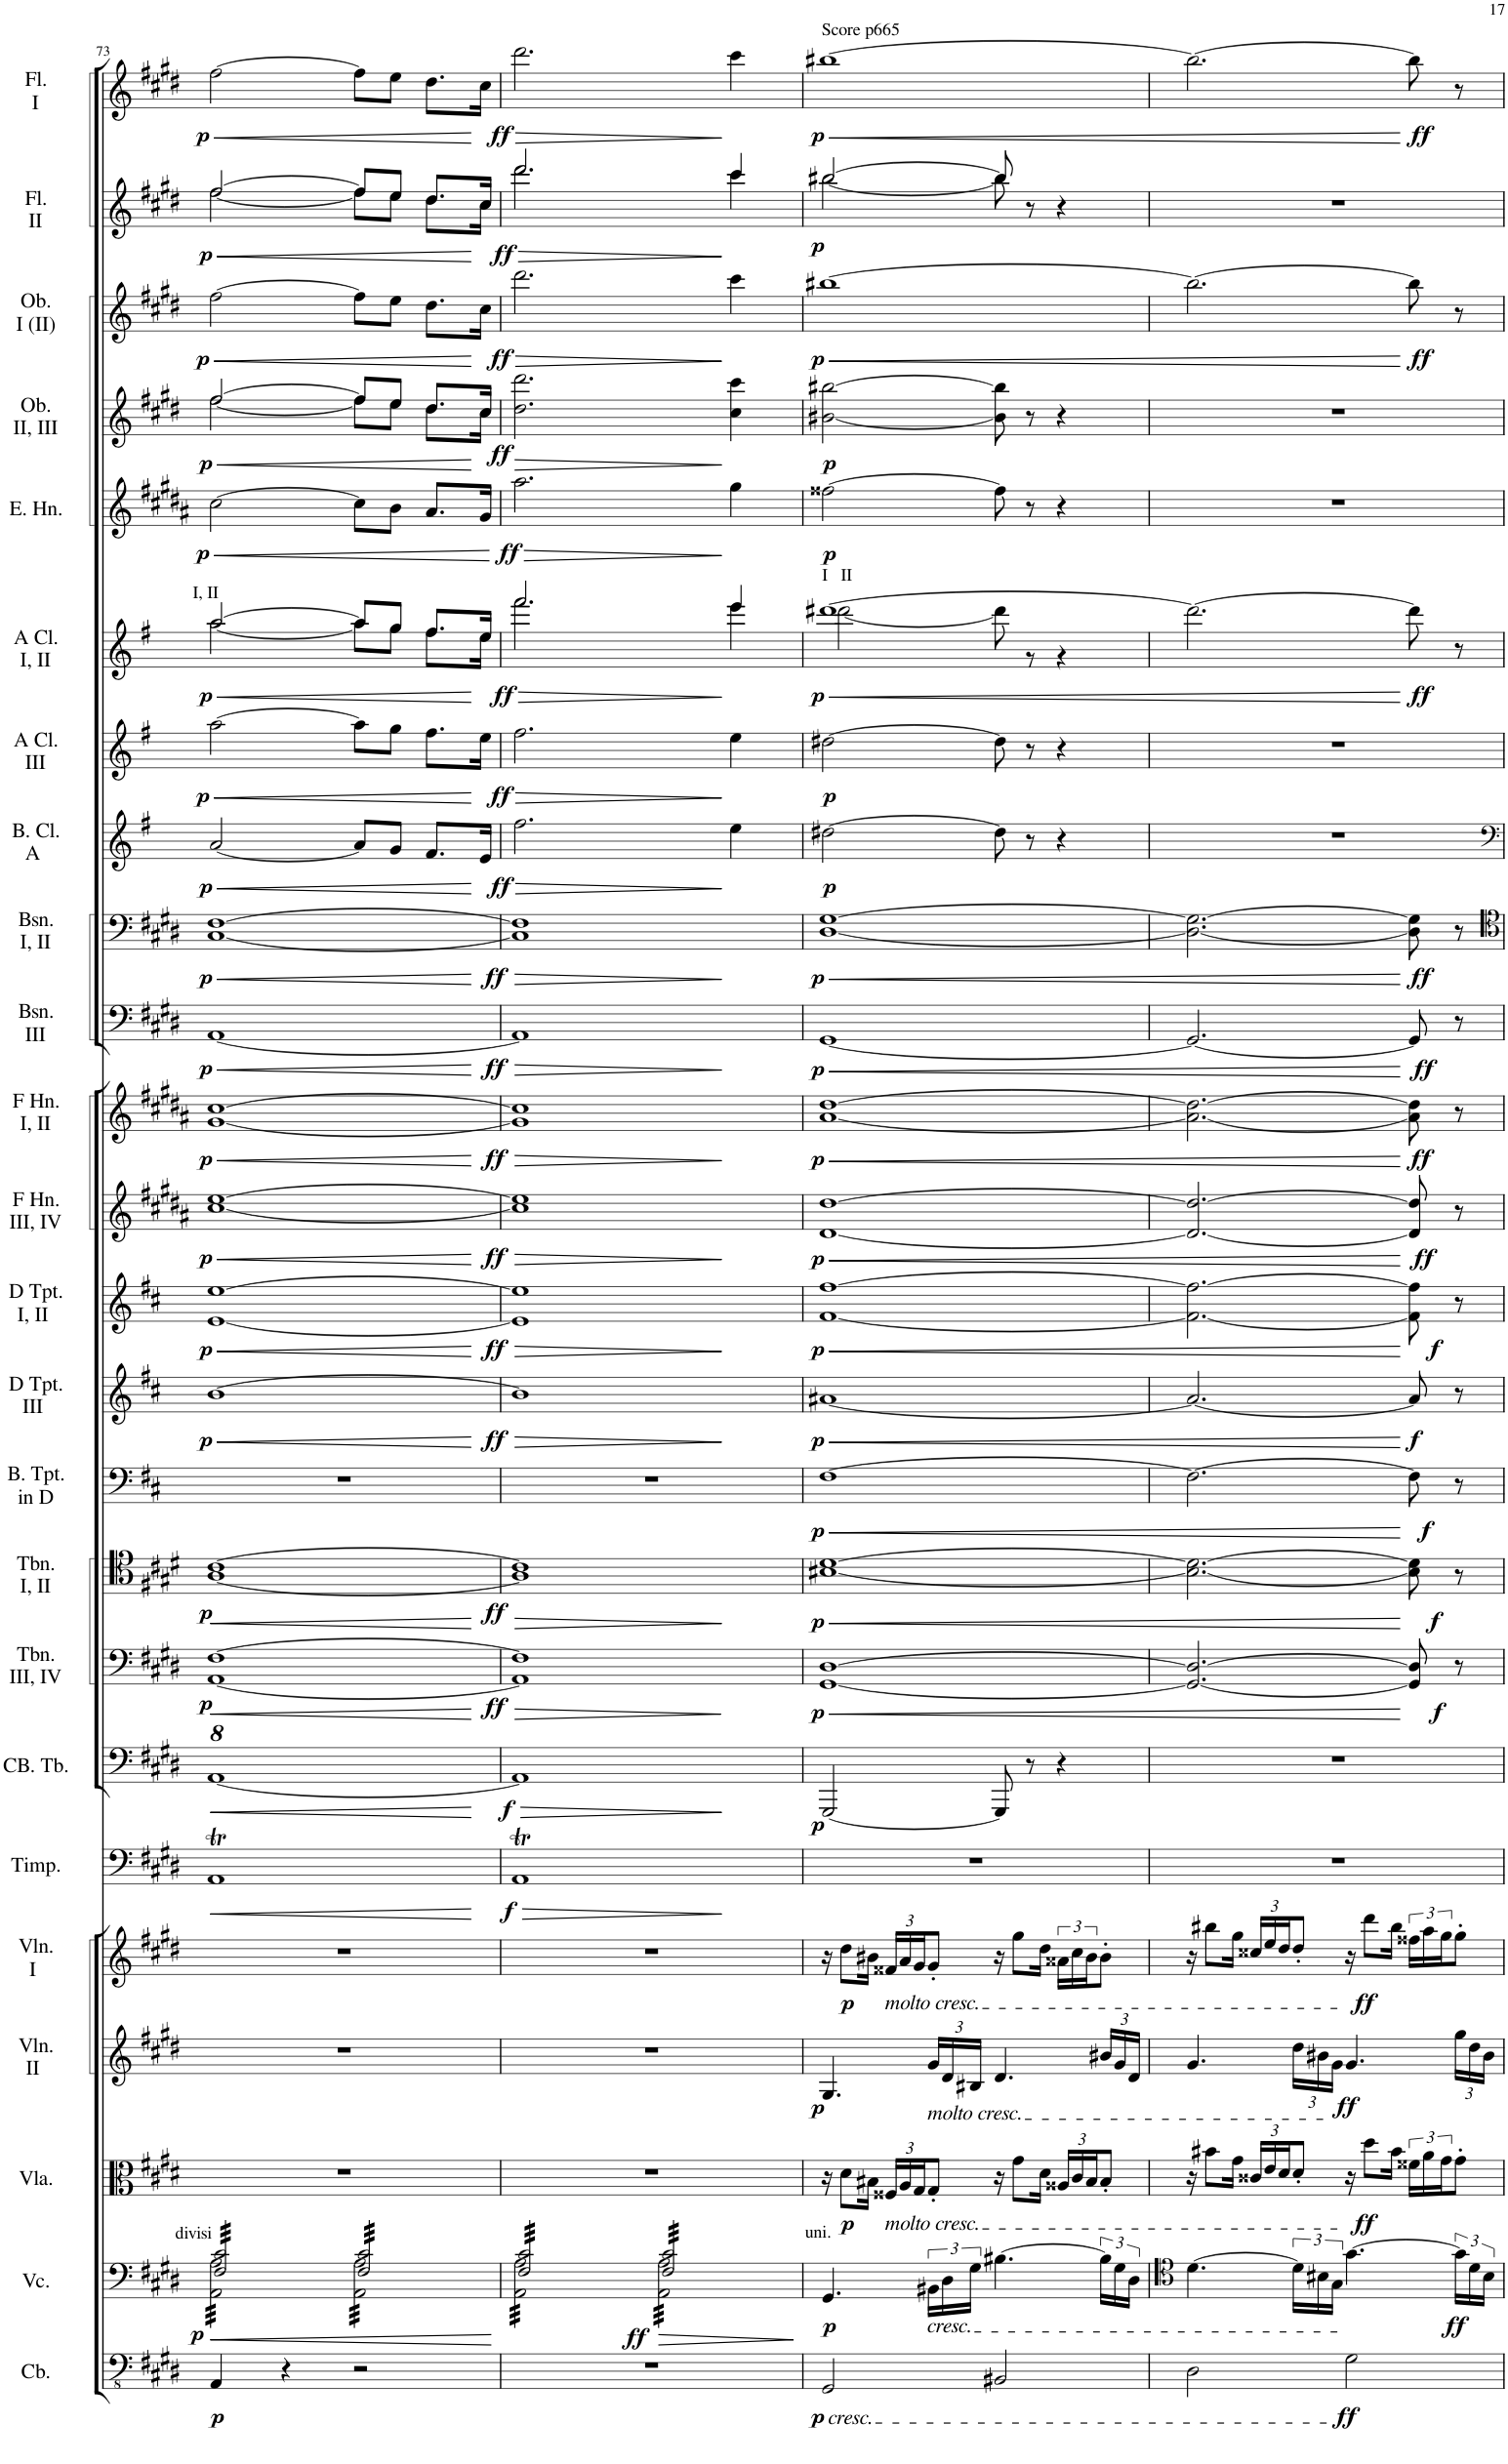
**kern	**dynam	**kern	**dynam	**kern	**dynam	**kern	**dynam	**kern	**dynam	**kern	**dynam	**kern	**dynam	**kern	**dynam	**kern	**dynam	**kern	**dynam	**kern	**dynam	**kern	**dynam	**kern	**dynam	**kern	**dynam	**kern	**dynam	**kern	**dynam	**kern	**dynam	**kern	**dynam	**kern	**dynam	**kern	**dynam	**kern	**dynam	**kern	**dynam	**kern	**dynam	**kern	**dynam
*part24	*part24	*part23	*part23	*part22	*part22	*part21	*part21	*part20	*part20	*part19	*part19	*part18	*part18	*part17	*part17	*part16	*part16	*part15	*part15	*part14	*part14	*part13	*part13	*part12	*part12	*part11	*part11	*part10	*part10	*part9	*part9	*part8	*part8	*part7	*part7	*part6	*part6	*part5	*part5	*part4	*part4	*part3	*part3	*part2	*part2	*part1	*part1
*staff24	*staff24	*staff23	*staff23	*staff22	*staff22	*staff21	*staff21	*staff20	*staff20	*staff19	*staff19	*staff18	*staff18	*staff17	*staff17	*staff16	*staff16	*staff15	*staff15	*staff14	*staff14	*staff13	*staff13	*staff12	*staff12	*staff11	*staff11	*staff10	*staff10	*staff9	*staff9	*staff8	*staff8	*staff7	*staff7	*staff6	*staff6	*staff5	*staff5	*staff4	*staff4	*staff3	*staff3	*staff2	*staff2	*staff1	*staff1
*I"Contrabass	*	*I"Violoncello	*	*I"Viola	*	*I"Violin II	*	*I"Violin I	*	*I"Timpani	*	*I"Contrabass Tuba	*	*I"Trombone III, IV	*	*I"Trombone I, II	*	*I"Bass Trumpet in D	*	*I"D Trumpet III	*	*I"D Trumpet I, II	*	*I"Horn in F III, IV	*	*I"Horn in F I, II	*	*I"Bassoon III	*	*I"Bassoon I, II	*	*I"Bass Clarinet in A	*	*I"Clarinet in A III	*	*I"Clarinet in A I, II	*	*I"English Horn	*	*I"Oboe II, III	*	*I"Oboe I (II)	*	*I"Flute II	*	*I"Flute I	*
*I'Cb.	*	*I'Vc.	*	*I'Vla.	*	*I'Vln. II	*	*I'Vln. I	*	*I'Timp.	*	*I'CB. Tb.	*	*I'Tbn. III, IV	*	*I'Tbn. I, II	*	*I'B. Tpt. in D	*	*I'D Tpt. III	*	*I'D Tpt. I, II	*	*	*	*	*	*I'Bsn. III	*	*I'Bsn. I, II	*	*I'B. Cl. A	*	*	*	*	*	*I'E. Hn.	*	*I'Ob. II, III	*	*I'Ob. I (II)	*	*I'Fl. II	*	*I'Fl. I	*
!!LO:PB:g=z
*clefFv4	*	*clefF4	*	*clefC3	*	*clefG2	*	*clefG2	*	*clefF4	*	*clefF4	*	*clefF4	*	*clefC4	*	*clefF4	*	*clefG2	*	*clefG2	*	*clefG2	*	*clefG2	*	*clefF4	*	*clefF4	*	*clefG2	*	*clefG2	*	*clefG2	*	*clefG2	*	*clefG2	*	*clefG2	*	*clefG2	*	*clefG2	*
*	*	*	*	*	*	*	*	*	*	*	*	*	*	*	*	*	*	*Trd-1c-2	*	*Trd-1c-2	*	*Trd-1c-2	*	*Trd4c7	*	*Trd4c7	*	*	*	*	*	*Trd2c3	*	*Trd2c3	*	*Trd2c3	*	*Trd4c7	*	*	*	*	*	*	*	*	*
*k[f#c#g#d#]	*	*k[f#c#g#d#]	*	*k[f#c#g#d#]	*	*k[f#c#g#d#]	*	*k[f#c#g#d#]	*	*k[f#c#g#d#]	*	*k[f#c#g#d#]	*	*k[f#c#g#d#]	*	*k[f#c#g#d#]	*	*k[f#c#]	*	*k[f#c#]	*	*k[f#c#]	*	*k[f#c#g#d#a#]	*	*k[f#c#g#d#a#]	*	*k[f#c#g#d#]	*	*k[f#c#g#d#]	*	*k[f#]	*	*k[f#]	*	*k[f#]	*	*k[f#c#g#d#a#]	*	*k[f#c#g#d#]	*	*k[f#c#g#d#]	*	*k[f#c#g#d#]	*	*k[f#c#g#d#]	*
*M4/4	*	*M4/4	*	*M4/4	*	*M4/4	*	*M4/4	*	*M4/4	*	*M4/4	*	*M4/4	*	*M4/4	*	*M4/4	*	*M4/4	*	*M4/4	*	*M4/4	*	*M4/4	*	*M4/4	*	*M4/4	*	*M4/4	*	*M4/4	*	*M4/4	*	*M4/4	*	*M4/4	*	*M4/4	*	*M4/4	*	*M4/4	*
*met(c)	*	*met(c)	*	*met(c)	*	*met(c)	*	*met(c)	*	*met(c)	*	*met(c)	*	*met(c)	*	*met(c)	*	*met(c)	*	*met(c)	*	*met(c)	*	*met(c)	*	*met(c)	*	*met(c)	*	*met(c)	*	*met(c)	*	*met(c)	*	*met(c)	*	*met(c)	*	*met(c)	*	*met(c)	*	*met(c)	*	*met(c)	*
=73	=73	=73	=73	=73	=73	=73	=73	=73	=73	=73	=73	=73	=73	=73	=73	=73	=73	=73	=73	=73	=73	=73	=73	=73	=73	=73	=73	=73	=73	=73	=73	=73	=73	=73	=73	=73	=73	=73	=73	=73	=73	=73	=73	=73	=73	=73	=73
!	!	!	!LO:HP:b	!	!	!	!	!	!	!	!LO:HP:b	!	!LO:HP:b	!	!	!	!	!	!	!	!	!	!	!	!	!	!	!	!	!	!	!	!	!	!	!	!	!	!	!	!	!	!	!	!	!	!
*	*	*^	*	*	*	*	*	*	*	*^	*	*^	*	*	*	*	*	*	*	*	*	*	*	*	*	*	*	*	*	*	*	*	*	*	*	*	*	*	*	*	*	*	*	*	*	*	*
*	*	*	*	*	*	*	*	*	*	*	*	*^	*	*	*	*	*	*	*	*	*	*	*	*	*	*	*	*	*	*	*	*	*	*	*	*	*	*	*	*	*	*	*	*	*	*	*	*	*	*
*	*	*	*	*	*	*	*	*	*	*	*	*	*	*	*8ba	*	*	*	*	*	*	*	*	*	*	*	*	*	*	*	*	*	*	*	*	*	*	*	*	*	*	*	*	*	*	*	*	*	*	*	*
!	!	!	!	!	!	!	!	!	!	!	!	!	!	!	!	!	!	!	!	!	!	!	!	!	!	!	!	!	!	!	!	!	!	!	!	!	!	!	!	!LO:TX:a:t=I, II	!	!	!	!	!	!	!	!	!	!	!
!	!	!LO:TX:a:t=divisi	!	!	!	!	!	!	!	!	!	!	!	!	!	!	!	!	!	!	!	!	!	!	!	!	!	!	!	!	!	!	!	!	!	!	!	!	!	!	!	!	!	!	!	!	!	!	!	!	!
!	!LO:DY:b	!	!	!LO:DY:n=1:b	!	!	!	!	!	!	!	!	!	!	!	!	!	!	!LO:HP:b	!	!LO:HP:b	!	!	!	!LO:HP:b	!	!LO:HP:b	!	!LO:HP:b	!	!LO:HP:b	!	!LO:HP:b	!	!LO:HP:b	!	!LO:HP:b	!	!LO:HP:b	!	!LO:HP:b	!	!LO:HP:b	!	!LO:HP:b	!	!LO:HP:b	!	!LO:HP:b	!	!LO:HP:b
*	*	*	*	*	*	*	*	*	*	*	*	*	*	*	*	*	*	*^	*	*^	*	*	*	*^	*	*^	*	*^	*	*^	*	*^	*	*^	*	*	*	*	*	*^	*	*	*	*^	*	*	*	*^	*	*	*
*	*	*	*	*	*	*	*	*	*	*	*	*	*	*	*	*	*	*	*^	*	*	*^	*	*	*	*	*	*	*	*	*	*	*	*	*	*	*	*	*	*	*	*	*	*	*	*	*	*	*	*	*	*	*	*	*	*	*	*	*	*	*	*
!	!	!	!	!	!	!	!	!	!	!	!	!	!	!	!	!	!	!	!	!	!LO:DY:n=1:b	!	!	!	!LO:DY:n=1:b	!	!	!	!	!LO:DY:n=1:b	!	!	!LO:DY:n=1:b	!	!	!LO:DY:n=1:b	!	!	!LO:DY:n=1:b	!	!	!LO:DY:n=1:b	!	!	!LO:DY:n=1:b	!	!LO:DY:n=1:b	!	!LO:DY:n=1:b	!	!	!LO:DY:n=1:b	!	!LO:DY:n=1:b	!	!	!LO:DY:n=1:b	!	!LO:DY:n=1:b	!	!	!LO:DY:n=1:b	!	!LO:DY:n=1:b
*	*	*tremolo	*	*	*	*	*	*	*	*	*	*	*	*	*	*	*	*	*	*	*	*	*	*	*	*	*	*	*	*	*	*	*	*	*	*	*	*	*	*	*	*	*	*	*	*	*	*	*	*	*	*	*	*	*	*	*	*	*	*	*	*	*	*
4AAA/	p	32F#/ 32c#/LLL	32AA\ 32A\LLL	< p	1r	.	1r	.	1r	.	1AAT	4ryy	16AA!LL	<	[1AAA	4ryy	<	[1F#	[1AA	4ryy	< p	[1c#	[1A	4ryy	< p	1r	.	[1b	4ryy	< p	[1e [1ee	4ryy	< p	[1cc# [1ee	4ryy	< p	[1g# [1cc#	4ryy	< p	[1AA	4ryy	< p	[1C# [1F#	4ryy	< p	[2a/	< p	[2aa\	< p	[2aa/	[2aa\	< p	[2cc#\	< p	[2ff#/	[2ff#\	< p	[2ff#\	< p	[2ff#/	[2ff#\	< p	[2ff#\	< p
.	.	32F#/ 32c#/	32AA\ 32A\	.	.	.	.	.	.	.	.	.	.	.	.	.	.	.	.	.	.	.	.	.	.	.	.	.	.	.	.	.	.	.	.	.	.	.	.	.	.	.	.	.	.	.	.	.	.	.	.	.	.	.	.	.	.	.	.	.	.	.	.	.
.	.	32F#/ 32c#/	32AA\ 32A\	.	.	.	.	.	.	.	.	.	16AA!	.	.	.	.	.	.	.	.	.	.	.	.	.	.	.	.	.	.	.	.	.	.	.	.	.	.	.	.	.	.	.	.	.	.	.	.	.	.	.	.	.	.	.	.	.	.	.	.	.	.	.
.	.	32F#/ 32c#/	32AA\ 32A\	.	.	.	.	.	.	.	.	.	.	.	.	.	.	.	.	.	.	.	.	.	.	.	.	.	.	.	.	.	.	.	.	.	.	.	.	.	.	.	.	.	.	.	.	.	.	.	.	.	.	.	.	.	.	.	.	.	.	.	.	.
.	.	32F#/ 32c#/	32AA\ 32A\	.	.	.	.	.	.	.	.	.	16AA!	.	.	.	.	.	.	.	.	.	.	.	.	.	.	.	.	.	.	.	.	.	.	.	.	.	.	.	.	.	.	.	.	.	.	.	.	.	.	.	.	.	.	.	.	.	.	.	.	.	.	.
.	.	32F#/ 32c#/	32AA\ 32A\	.	.	.	.	.	.	.	.	.	.	.	.	.	.	.	.	.	.	.	.	.	.	.	.	.	.	.	.	.	.	.	.	.	.	.	.	.	.	.	.	.	.	.	.	.	.	.	.	.	.	.	.	.	.	.	.	.	.	.	.	.
.	.	32F#/ 32c#/	32AA\ 32A\	.	.	.	.	.	.	.	.	.	16AA!JJ	.	.	.	.	.	.	.	.	.	.	.	.	.	.	.	.	.	.	.	.	.	.	.	.	.	.	.	.	.	.	.	.	.	.	.	.	.	.	.	.	.	.	.	.	.	.	.	.	.	.	.
.	.	32F#/ 32c#/	32AA\ 32A\	.	.	.	.	.	.	.	.	.	.	.	.	.	.	.	.	.	.	.	.	.	.	.	.	.	.	.	.	.	.	.	.	.	.	.	.	.	.	.	.	.	.	.	.	.	.	.	.	.	.	.	.	.	.	.	.	.	.	.	.	.
4r	.	32F#/ 32c#/	32AA\ 32A\	.	.	.	.	.	.	.	.	4ryy	16AA!LL	.	.	4ryy	.	.	.	4ryy	.	.	.	4ryy	.	.	.	.	4ryy	.	.	4ryy	.	.	4ryy	.	.	4ryy	.	.	4ryy	.	.	4ryy	.	.	.	.	.	.	.	.	.	.	.	.	.	.	.	.	.	.	.	.
.	.	32F#/ 32c#/	32AA\ 32A\	.	.	.	.	.	.	.	.	.	.	.	.	.	.	.	.	.	.	.	.	.	.	.	.	.	.	.	.	.	.	.	.	.	.	.	.	.	.	.	.	.	.	.	.	.	.	.	.	.	.	.	.	.	.	.	.	.	.	.	.	.
.	.	32F#/ 32c#/	32AA\ 32A\	.	.	.	.	.	.	.	.	.	16AA!	.	.	.	.	.	.	.	.	.	.	.	.	.	.	.	.	.	.	.	.	.	.	.	.	.	.	.	.	.	.	.	.	.	.	.	.	.	.	.	.	.	.	.	.	.	.	.	.	.	.	.
.	.	32F#/ 32c#/	32AA\ 32A\	.	.	.	.	.	.	.	.	.	.	.	.	.	.	.	.	.	.	.	.	.	.	.	.	.	.	.	.	.	.	.	.	.	.	.	.	.	.	.	.	.	.	.	.	.	.	.	.	.	.	.	.	.	.	.	.	.	.	.	.	.
.	.	32F#/ 32c#/	32AA\ 32A\	.	.	.	.	.	.	.	.	.	16AA!	.	.	.	.	.	.	.	.	.	.	.	.	.	.	.	.	.	.	.	.	.	.	.	.	.	.	.	.	.	.	.	.	.	.	.	.	.	.	.	.	.	.	.	.	.	.	.	.	.	.	.
.	.	32F#/ 32c#/	32AA\ 32A\	.	.	.	.	.	.	.	.	.	.	.	.	.	.	.	.	.	.	.	.	.	.	.	.	.	.	.	.	.	.	.	.	.	.	.	.	.	.	.	.	.	.	.	.	.	.	.	.	.	.	.	.	.	.	.	.	.	.	.	.	.
.	.	32F#/ 32c#/	32AA\ 32A\	.	.	.	.	.	.	.	.	.	16AA!JJ	.	.	.	.	.	.	.	.	.	.	.	.	.	.	.	.	.	.	.	.	.	.	.	.	.	.	.	.	.	.	.	.	.	.	.	.	.	.	.	.	.	.	.	.	.	.	.	.	.	.	.
.	.	32F#/ 32c#/JJJ	32AA\ 32A\JJJ	.	.	.	.	.	.	.	.	.	.	.	.	.	.	.	.	.	.	.	.	.	.	.	.	.	.	.	.	.	.	.	.	.	.	.	.	.	.	.	.	.	.	.	.	.	.	.	.	.	.	.	.	.	.	.	.	.	.	.	.	.
2r	.	32F#/ 32c#/LLL	32AA\ 32A\LLL	.	.	.	.	.	.	.	.	4ryy	16AA!LL	.	.	4ryy	.	.	.	4ryy	.	.	.	4ryy	.	.	.	.	4ryy	.	.	4ryy	.	.	4ryy	.	.	4ryy	.	.	4ryy	.	.	4ryy	.	8a/L]	.	8aa\L]	.	8aa/L]	8aa\L]	.	8cc#\L]	.	8ff#/L]	8ff#\L]	.	8ff#\L]	.	8ff#/L]	8ff#\L]	.	8ff#\L]	.
.	.	32F#/ 32c#/	32AA\ 32A\	.	.	.	.	.	.	.	.	.	.	.	.	.	.	.	.	.	.	.	.	.	.	.	.	.	.	.	.	.	.	.	.	.	.	.	.	.	.	.	.	.	.	.	.	.	.	.	.	.	.	.	.	.	.	.	.	.	.	.	.	.
.	.	32F#/ 32c#/	32AA\ 32A\	.	.	.	.	.	.	.	.	.	16AA!	.	.	.	.	.	.	.	.	.	.	.	.	.	.	.	.	.	.	.	.	.	.	.	.	.	.	.	.	.	.	.	.	.	.	.	.	.	.	.	.	.	.	.	.	.	.	.	.	.	.	.
.	.	32F#/ 32c#/	32AA\ 32A\	.	.	.	.	.	.	.	.	.	.	.	.	.	.	.	.	.	.	.	.	.	.	.	.	.	.	.	.	.	.	.	.	.	.	.	.	.	.	.	.	.	.	.	.	.	.	.	.	.	.	.	.	.	.	.	.	.	.	.	.	.
.	.	32F#/ 32c#/	32AA\ 32A\	.	.	.	.	.	.	.	.	.	16AA!	.	.	.	.	.	.	.	.	.	.	.	.	.	.	.	.	.	.	.	.	.	.	.	.	.	.	.	.	.	.	.	.	8g/J	.	8gg\J	.	8gg/J	8gg\J	.	8b\J	.	8ee/J	8ee\J	.	8ee\J	.	8ee/J	8ee\J	.	8ee\J	.
.	.	32F#/ 32c#/	32AA\ 32A\	.	.	.	.	.	.	.	.	.	.	.	.	.	.	.	.	.	.	.	.	.	.	.	.	.	.	.	.	.	.	.	.	.	.	.	.	.	.	.	.	.	.	.	.	.	.	.	.	.	.	.	.	.	.	.	.	.	.	.	.	.
.	.	32F#/ 32c#/	32AA\ 32A\	.	.	.	.	.	.	.	.	.	16AA!JJ	.	.	.	.	.	.	.	.	.	.	.	.	.	.	.	.	.	.	.	.	.	.	.	.	.	.	.	.	.	.	.	.	.	.	.	.	.	.	.	.	.	.	.	.	.	.	.	.	.	.	.
.	.	32F#/ 32c#/	32AA\ 32A\	.	.	.	.	.	.	.	.	.	.	.	.	.	.	.	.	.	.	.	.	.	.	.	.	.	.	.	.	.	.	.	.	.	.	.	.	.	.	.	.	.	.	.	.	.	.	.	.	.	.	.	.	.	.	.	.	.	.	.	.	.
.	.	32F#/ 32c#/	32AA\ 32A\	.	.	.	.	.	.	.	.	8ryy	16AA!LL	.	.	8ryy	.	.	.	8ryy	.	.	.	8ryy	.	.	.	.	8ryy	.	.	8ryy	.	.	8ryy	.	.	8ryy	.	.	8ryy	.	.	8ryy	.	8.f#/L	.	8.ff#\L	.	8.ff#/L	8.ff#\L	.	8.a#/L	.	8.dd#/L	8.dd#\L	.	8.dd#\L	.	8.dd#/L	8.dd#\L	.	8.dd#\L	.
.	.	32F#/ 32c#/	32AA\ 32A\	.	.	.	.	.	.	.	.	.	.	.	.	.	.	.	.	.	.	.	.	.	.	.	.	.	.	.	.	.	.	.	.	.	.	.	.	.	.	.	.	.	.	.	.	.	.	.	.	.	.	.	.	.	.	.	.	.	.	.	.	.
.	.	32F#/ 32c#/	32AA\ 32A\	.	.	.	.	.	.	.	.	.	16AA!	.	.	.	.	.	.	.	.	.	.	.	.	.	.	.	.	.	.	.	.	.	.	.	.	.	.	.	.	.	.	.	.	.	.	.	.	.	.	.	.	.	.	.	.	.	.	.	.	.	.	.
.	.	32F#/ 32c#/	32AA\ 32A\	.	.	.	.	.	.	.	.	.	.	.	.	.	.	.	.	.	.	.	.	.	.	.	.	.	.	.	.	.	.	.	.	.	.	.	.	.	.	.	.	.	.	.	.	.	.	.	.	.	.	.	.	.	.	.	.	.	.	.	.	.
.	.	32F#/ 32c#/	32AA\ 32A\	.	.	.	.	.	.	.	.	16ryy	16AA!	.	.	16ryy	.	.	.	16ryy	.	.	.	16ryy	.	.	.	.	16ryy	.	.	16ryy	.	.	16ryy	.	.	16ryy	.	.	16ryy	.	.	16ryy	.	.	.	.	.	.	.	.	.	.	.	.	.	.	.	.	.	.	.	.
.	.	32F#/ 32c#/	32AA\ 32A\	.	.	.	.	.	.	.	.	.	.	.	.	.	.	.	.	.	.	.	.	.	.	.	.	.	.	.	.	.	.	.	.	.	.	.	.	.	.	.	.	.	.	.	.	.	.	.	.	.	.	.	.	.	.	.	.	.	.	.	.	.
.	.	32F#/ 32c#/	32AA\ 32A\	.	.	.	.	.	.	.	.	16ryy	16AA!JJ	.	.	16ryy	.	.	.	16ryy	.	.	.	16ryy	.	.	.	.	16ryy	.	.	16ryy	.	.	16ryy	.	.	16ryy	.	.	16ryy	.	.	16ryy	.	16e/Jk	.	16ee\Jk	[	16ee/Jk	16ee\Jk	[	16g#/Jk	.	16cc#/Jk	16cc#\Jk	[	16cc#\Jk	[	16cc#/Jk	16cc#\Jk	[	16cc#\Jk	[
.	.	32F#/ 32c#/JJJ	32AA\ 32A\JJJ	.	.	.	.	.	.	.	.	.	.	.	.	.	.	.	.	.	.	.	.	.	.	.	.	.	.	.	.	.	.	.	.	.	.	.	.	.	.	.	.	.	.	.	.	.	.	.	.	.	.	.	.	.	.	.	.	.	.	.	.	.
*	*	*	*	*	*	*	*	*	*	*	*v	*v	*v	*	*	*	*	*v	*v	*v	*	*v	*v	*v	*	*	*	*v	*v	*	*v	*v	*	*v	*v	*	*v	*v	*	*v	*v	*	*v	*v	*	*	*	*	*	*v	*v	*	*	*	*v	*v	*	*	*	*v	*v	*	*	*
*	*	*v	*v	*	*	*	*	*	*	*	*	*	*v	*v	*	*	*	*	*	*	*	*	*	*	*	*	*	*	*	*	*	*	*	*	*	*	*	*	*	*	*	*	*	*	*	*	*	*	*
.	.	.	.	.	.	.	.	.	.	.	.	.	.	.	.	.	.	.	.	.	.	.	.	.	.	.	.	.	.	.	.	.	.	.	.	.	.	.	[	.	.	.	.	.	.	.	.
=74	=74	=74	=74	=74	=74	=74	=74	=74	=74	=74	=74	=74	=74	=74	=74	=74	=74	=74	=74	=74	=74	=74	=74	=74	=74	=74	=74	=74	=74	=74	=74	=74	=74	=74	=74	=74	=74	=74	=74	=74	=74	=74	=74	=74	=74	=74	=74
*	*	*^	*	*	*	*	*	*	*	*^	*	*^	*	*	*	*	*	*	*	*	*	*	*	*	*	*	*	*	*	*	*	*	*	*	*	*	*	*	*	*	*	*	*	*	*	*	*
*	*	*	*	*	*	*	*	*	*	*	*	*^	*	*	*	*	*	*	*	*	*	*	*	*	*	*	*	*	*	*	*	*	*	*	*	*	*	*	*	*	*	*	*	*	*	*	*	*	*	*
!	!	!	!	!	!	!	!	!	!	!	!	!	!	!LO:DY:b	!	!	!LO:DY:b	!	!LO:HP:b	!	!LO:HP:b	!	!	!	!LO:HP:b	!	!LO:HP:b	!	!LO:HP:b	!	!LO:HP:b	!	!LO:HP:b	!	!LO:HP:b	!	!	!	!LO:HP:b	!	!LO:HP:b	!	!LO:HP:b	!	!LO:HP:b	!	!LO:HP:b	!	!LO:HP:b	!	!LO:HP:b
*	*	*	*	*	*	*	*	*	*	*	*	*	*	*	*	*	*	*^	*	*^	*	*	*	*^	*	*^	*	*^	*	*^	*	*^	*	*^	*	*	*	*	*	*^	*	*	*	*	*	*	*	*^	*	*	*
*	*	*	*	*	*	*	*	*	*	*	*	*	*	*	*	*	*	*	*^	*	*	*^	*	*	*	*	*	*	*	*	*	*	*	*	*	*	*	*	*	*	*	*	*	*	*	*	*	*	*	*	*	*	*	*	*	*	*	*	*	*	*
!	!	!	!	!	!	!	!	!	!	!	!	!	!	!	!	!	!	!	!	!	!LO:DY:n=1:b	!	!	!	!LO:DY:n=1:b	!	!	!	!	!LO:DY:n=1:b	!	!	!LO:DY:n=1:b	!	!	!LO:DY:n=1:b	!	!	!LO:DY:n=1:b	!	!	!LO:DY:n=1:b	!	!	!LO:DY:n=1:b	!	!LO:DY:b	!	!LO:DY:n=1:b	!	!	!LO:DY:n=1:b	!	!LO:DY:n=1:b	!	!LO:DY:n=1:b	!	!LO:DY:n=1:b	!	!	!LO:DY:n=1:b	!	!LO:DY:n=1:b
1r	.	32F#/ 32c#/LLL	32AA\ 32A\LLL	.	1r	.	1r	.	1r	.	1AAT	4ryy	16AA!LL	f	1AAA]	4ryy	f	1F#]	1AA]	4ryy	> ff	1c#]	1A]	4ryy	> ff	1r	.	1b]	4ryy	> ff	1e] 1ee]	4ryy	> ff	1cc#] 1ee]	4ryy	> ff	1g#] 1cc#]	4ryy	> ff	1AA]	4ryy	> ff	1C#] 1F#]	4ryy	> ff	2.ff#\	ff	2.ff#\	> ff	2.fff#/	2.fff#\	> ff	2.aa#\	> ff	2.dd#\ 2.ddd#\	> ff	2.ddd#\	> ff	2.ddd#/	2.ddd#\	> ff	2.ddd#\	> ff
.	.	32F#/ 32c#/	32AA\ 32A\	.	.	.	.	.	.	.	.	.	.	.	.	.	.	.	.	.	.	.	.	.	.	.	.	.	.	.	.	.	.	.	.	.	.	.	.	.	.	.	.	.	.	.	.	.	.	.	.	.	.	.	.	.	.	.	.	.	.	.	.
.	.	32F#/ 32c#/	32AA\ 32A\	.	.	.	.	.	.	.	.	.	16AA!	.	.	.	.	.	.	.	.	.	.	.	.	.	.	.	.	.	.	.	.	.	.	.	.	.	.	.	.	.	.	.	.	.	.	.	.	.	.	.	.	.	.	.	.	.	.	.	.	.	.
.	.	32F#/ 32c#/	32AA\ 32A\	.	.	.	.	.	.	.	.	.	.	.	.	.	.	.	.	.	.	.	.	.	.	.	.	.	.	.	.	.	.	.	.	.	.	.	.	.	.	.	.	.	.	.	.	.	.	.	.	.	.	.	.	.	.	.	.	.	.	.	.
.	.	32F#/ 32c#/	32AA\ 32A\	.	.	.	.	.	.	.	.	.	16AA!	.	.	.	.	.	.	.	.	.	.	.	.	.	.	.	.	.	.	.	.	.	.	.	.	.	.	.	.	.	.	.	.	.	.	.	.	.	.	.	.	.	.	.	.	.	.	.	.	.	.
.	.	32F#/ 32c#/	32AA\ 32A\	.	.	.	.	.	.	.	.	.	.	.	.	.	.	.	.	.	.	.	.	.	.	.	.	.	.	.	.	.	.	.	.	.	.	.	.	.	.	.	.	.	.	.	.	.	.	.	.	.	.	.	.	.	.	.	.	.	.	.	.
.	.	32F#/ 32c#/	32AA\ 32A\	.	.	.	.	.	.	.	.	.	16AA!JJ	.	.	.	.	.	.	.	.	.	.	.	.	.	.	.	.	.	.	.	.	.	.	.	.	.	.	.	.	.	.	.	.	.	.	.	.	.	.	.	.	.	.	.	.	.	.	.	.	.	.
.	.	32F#/ 32c#/	32AA\ 32A\	.	.	.	.	.	.	.	.	.	.	.	.	.	.	.	.	.	.	.	.	.	.	.	.	.	.	.	.	.	.	.	.	.	.	.	.	.	.	.	.	.	.	.	.	.	.	.	.	.	.	.	.	.	.	.	.	.	.	.	.
.	.	32F#/ 32c#/	32AA\ 32A\	.	.	.	.	.	.	.	.	4ryy	16AA!LL	.	.	4ryy	.	.	.	4ryy	.	.	.	4ryy	.	.	.	.	4ryy	.	.	4ryy	.	.	4ryy	.	.	4ryy	.	.	4ryy	.	.	4ryy	.	.	.	.	.	.	.	.	.	.	.	.	.	.	.	.	.	.	.
.	.	32F#/ 32c#/	32AA\ 32A\	.	.	.	.	.	.	.	.	.	.	.	.	.	.	.	.	.	.	.	.	.	.	.	.	.	.	.	.	.	.	.	.	.	.	.	.	.	.	.	.	.	.	.	.	.	.	.	.	.	.	.	.	.	.	.	.	.	.	.	.
.	.	32F#/ 32c#/	32AA\ 32A\	.	.	.	.	.	.	.	.	.	16AA!	.	.	.	.	.	.	.	.	.	.	.	.	.	.	.	.	.	.	.	.	.	.	.	.	.	.	.	.	.	.	.	.	.	.	.	.	.	.	.	.	.	.	.	.	.	.	.	.	.	.
.	.	32F#/ 32c#/	32AA\ 32A\	.	.	.	.	.	.	.	.	.	.	.	.	.	.	.	.	.	.	.	.	.	.	.	.	.	.	.	.	.	.	.	.	.	.	.	.	.	.	.	.	.	.	.	.	.	.	.	.	.	.	.	.	.	.	.	.	.	.	.	.
.	.	32F#/ 32c#/	32AA\ 32A\	.	.	.	.	.	.	.	.	.	16AA!	.	.	.	.	.	.	.	.	.	.	.	.	.	.	.	.	.	.	.	.	.	.	.	.	.	.	.	.	.	.	.	.	.	.	.	.	.	.	.	.	.	.	.	.	.	.	.	.	.	.
.	.	32F#/ 32c#/	32AA\ 32A\	.	.	.	.	.	.	.	.	.	.	.	.	.	.	.	.	.	.	.	.	.	.	.	.	.	.	.	.	.	.	.	.	.	.	.	.	.	.	.	.	.	.	.	.	.	.	.	.	.	.	.	.	.	.	.	.	.	.	.	.
.	.	32F#/ 32c#/	32AA\ 32A\	.	.	.	.	.	.	.	.	.	16AA!JJ	.	.	.	.	.	.	.	.	.	.	.	.	.	.	.	.	.	.	.	.	.	.	.	.	.	.	.	.	.	.	.	.	.	.	.	.	.	.	.	.	.	.	.	.	.	.	.	.	.	.
.	.	32F#/ 32c#/JJJ	32AA\ 32A\JJJ	.	.	.	.	.	.	.	.	.	.	.	.	.	.	.	.	.	.	.	.	.	.	.	.	.	.	.	.	.	.	.	.	.	.	.	.	.	.	.	.	.	.	.	.	.	.	.	.	.	.	.	.	.	.	.	.	.	.	.	.
!	!	!	!	!LO:DY:b	!	!	!	!	!	!	!	!	!	!	!	!	!	!	!	!	!	!	!	!	!	!	!	!	!	!	!	!	!	!	!	!	!	!	!	!	!	!	!	!	!	!	!	!	!	!	!	!	!	!	!	!	!	!	!	!	!	!	!
.	.	32F#/ 32c#/LLL	32AA\ 32A\LLL	ff	.	.	.	.	.	.	.	4ryy	16AA!LL	.	.	4ryy	.	.	.	4ryy	.	.	.	4ryy	.	.	.	.	4ryy	.	.	4ryy	.	.	4ryy	.	.	4ryy	.	.	4ryy	.	.	4ryy	.	.	.	.	.	.	.	.	.	.	.	.	.	.	.	.	.	.	.
.	.	32F#/ 32c#/	32AA\ 32A\	.	.	.	.	.	.	.	.	.	.	.	.	.	.	.	.	.	.	.	.	.	.	.	.	.	.	.	.	.	.	.	.	.	.	.	.	.	.	.	.	.	.	.	.	.	.	.	.	.	.	.	.	.	.	.	.	.	.	.	.
.	.	32F#/ 32c#/	32AA\ 32A\	.	.	.	.	.	.	.	.	.	16AA!	.	.	.	.	.	.	.	.	.	.	.	.	.	.	.	.	.	.	.	.	.	.	.	.	.	.	.	.	.	.	.	.	.	.	.	.	.	.	.	.	.	.	.	.	.	.	.	.	.	.
.	.	32F#/ 32c#/	32AA\ 32A\	.	.	.	.	.	.	.	.	.	.	.	.	.	.	.	.	.	.	.	.	.	.	.	.	.	.	.	.	.	.	.	.	.	.	.	.	.	.	.	.	.	.	.	.	.	.	.	.	.	.	.	.	.	.	.	.	.	.	.	.
.	.	32F#/ 32c#/	32AA\ 32A\	.	.	.	.	.	.	.	.	.	16AA!	.	.	.	.	.	.	.	.	.	.	.	.	.	.	.	.	.	.	.	.	.	.	.	.	.	.	.	.	.	.	.	.	.	.	.	.	.	.	.	.	.	.	.	.	.	.	.	.	.	.
.	.	32F#/ 32c#/	32AA\ 32A\	.	.	.	.	.	.	.	.	.	.	.	.	.	.	.	.	.	.	.	.	.	.	.	.	.	.	.	.	.	.	.	.	.	.	.	.	.	.	.	.	.	.	.	.	.	.	.	.	.	.	.	.	.	.	.	.	.	.	.	.
.	.	32F#/ 32c#/	32AA\ 32A\	.	.	.	.	.	.	.	.	.	16AA!JJ	.	.	.	.	.	.	.	.	.	.	.	.	.	.	.	.	.	.	.	.	.	.	.	.	.	.	.	.	.	.	.	.	.	.	.	.	.	.	.	.	.	.	.	.	.	.	.	.	.	.
.	.	32F#/ 32c#/	32AA\ 32A\	.	.	.	.	.	.	.	.	.	.	.	.	.	.	.	.	.	.	.	.	.	.	.	.	.	.	.	.	.	.	.	.	.	.	.	.	.	.	.	.	.	.	.	.	.	.	.	.	.	.	.	.	.	.	.	.	.	.	.	.
*	*	*	*	*	*	*	*	*	*	*	*	*	*	*	*X8ba	*	*	*	*	*	*	*	*	*	*	*	*	*	*	*	*	*	*	*	*	*	*	*	*	*	*	*	*	*	*	*	*	*	*	*	*	*	*	*	*	*	*	*	*	*	*	*	*
.	.	32F#/ 32c#/	32AA\ 32A\	.	.	.	.	.	.	.	.	4ryy	16AA!LL	[	.	4ryy	[	.	.	4ryy	[	.	.	4ryy	[	.	.	.	4ryy	[	.	4ryy	[	.	4ryy	[	.	4ryy	[	.	4ryy	[	.	4ryy	[	4ee\	[	4ee\	]	4eee/	4eee\	]	4gg#\	]	4cc#\ 4ccc#\	]	4ccc#\	]	4ccc#/	4ccc#\	]	4ccc#\	]
.	.	32F#/ 32c#/	32AA\ 32A\	.	.	.	.	.	.	.	.	.	.	.	.	.	.	.	.	.	.	.	.	.	.	.	.	.	.	.	.	.	.	.	.	.	.	.	.	.	.	.	.	.	.	.	.	.	.	.	.	.	.	.	.	.	.	.	.	.	.	.	.
.	.	32F#/ 32c#/	32AA\ 32A\	.	.	.	.	.	.	.	.	.	16AA!	.	.	.	.	.	.	.	.	.	.	.	.	.	.	.	.	.	.	.	.	.	.	.	.	.	.	.	.	.	.	.	.	.	.	.	.	.	.	.	.	.	.	.	.	.	.	.	.	.	.
.	.	32F#/ 32c#/	32AA\ 32A\	.	.	.	.	.	.	.	.	.	.	.	.	.	.	.	.	.	.	.	.	.	.	.	.	.	.	.	.	.	.	.	.	.	.	.	.	.	.	.	.	.	.	.	.	.	.	.	.	.	.	.	.	.	.	.	.	.	.	.	.
.	.	32F#/ 32c#/	32AA\ 32A\	.	.	.	.	.	.	.	.	.	16AA!	.	.	.	.	.	.	.	.	.	.	.	.	.	.	.	.	.	.	.	.	.	.	.	.	.	.	.	.	.	.	.	.	.	.	.	.	.	.	.	.	.	.	.	.	.	.	.	.	.	.
.	.	32F#/ 32c#/	32AA\ 32A\	.	.	.	.	.	.	.	.	.	.	.	.	.	.	.	.	.	.	.	.	.	.	.	.	.	.	.	.	.	.	.	.	.	.	.	.	.	.	.	.	.	.	.	.	.	.	.	.	.	.	.	.	.	.	.	.	.	.	.	.
.	.	32F#/ 32c#/	32AA\ 32A\	.	.	.	.	.	.	.	.	.	16AA!JJ	.	.	.	.	.	.	.	.	.	.	.	.	.	.	.	.	.	.	.	.	.	.	.	.	.	.	.	.	.	.	.	.	.	.	.	.	.	.	.	.	.	.	.	.	.	.	.	.	.	.
.	.	32F#/ 32c#/JJJ	32AA\ 32A\JJJ	.	.	.	.	.	.	.	.	.	.	.	.	.	.	.	.	.	.	.	.	.	.	.	.	.	.	.	.	.	.	.	.	.	.	.	.	.	.	.	.	.	.	.	.	.	.	.	.	.	.	.	.	.	.	.	.	.	.	.	.
*	*	*Xtremolo	*	*	*	*	*	*	*	*	*	*	*	*	*	*	*	*	*	*	*	*	*	*	*	*	*	*	*	*	*	*	*	*	*	*	*	*	*	*	*	*	*	*	*	*	*	*	*	*	*	*	*	*	*	*	*	*	*	*	*	*	*
*	*	*	*	*	*	*	*	*	*	*	*v	*v	*v	*	*	*	*	*v	*v	*v	*	*v	*v	*v	*	*	*	*v	*v	*	*v	*v	*	*v	*v	*	*v	*v	*	*v	*v	*	*v	*v	*	*	*	*	*	*v	*v	*	*	*	*	*	*	*	*v	*v	*	*	*
*	*	*v	*v	*	*	*	*	*	*	*	*	*	*v	*v	*	*	*	*	*	*	*	*	*	*	*	*	*	*	*	*	*	*	*	*	*	*	*	*	*	*	*	*	*	*	*	*	*	*	*
.	.	.	[	.	.	.	.	.	.	.	.	.	.	.	.	.	.	.	.	.	.	.	.	.	.	.	.	.	.	.	.	.	.	.	.	.	.	.	.	.	.	.	.	.	.	.	.
=75	=75	=75	=75	=75	=75	=75	=75	=75	=75	=75	=75	=75	=75	=75	=75	=75	=75	=75	=75	=75	=75	=75	=75	=75	=75	=75	=75	=75	=75	=75	=75	=75	=75	=75	=75	=75	=75	=75	=75	=75	=75	=75	=75	=75	=75	=75	=75
!	!	!	!	!	!	!	!	!	!	!	!	!	!	!	!	!	!	!	!	!	!	!	!	!	!	!	!	!	!	!	!	!	!	!	!	!LO:TX:a:t=I   II	!	!	!	!	!	!	!	!	!	!	!
!	!	!LO:TX:a:t=uni.	!	!	!	!	!	!	!	!	!	!	!	!	!	!	!	!	!	!	!	!	!	!	!	!	!	!	!	!	!	!	!	!	!	!	!	!	!	!	!	!	!	!	!	!	!
!LO:TX:b:i:t=cresc.	!	!	!	!	!	!	!	!	!	!	!	!	!	!	!	!	!	!	!	!	!	!	!	!	!	!	!	!	!	!	!	!	!	!	!	!	!	!	!	!	!	!	!	!	!	!	!
!	!LO:DY:b	!	!LO:DY:b	!	!	!	!LO:DY:b	!	!	!	!	!	!LO:DY:b	!	!LO:DY:b	!	!LO:DY:b	!	!LO:DY:b	!	!LO:DY:b	!	!LO:DY:b	!	!LO:DY:b	!	!LO:DY:b	!	!LO:DY:b	!	!LO:DY:b	!	!LO:DY:b	!	!LO:DY:b	!	!LO:HP:b	!	!	!	!	!	!LO:HP:b	!	!	!	!LO:HP:b
*	*	*	*	*	*	*	*	*	*	*	*	*	*	*	*	*	*	*	*	*	*	*	*	*	*	*	*	*	*	*	*	*	*	*	*	*^	*	*	*	*	*	*	*	*^	*	*	*
!	!	!	!	!	!	!	!	!	!	!	!	!	!	!	!	!	!	!	!	!	!	!	!	!	!	!	!	!	!	!	!	!	!	!	!	!	!	!LO:DY:n=1:b	!	!LO:DY:b	!	!LO:DY:b	!	!LO:DY:n=1:b	!	!	!LO:DY:b	!	!LO:DY:n=1:b
2GGG#/	p	4.GG#/	p	16r	.	4.G#/	p	16r	.	1r	.	[2GGG#/	p	[1GG# [1D#	p	[1B#X [1d#	p	[1F#	p	[1a#X	p	[1f# [1ff#	p	[1d# [1dd#	p	[1a# [1dd#	p	[1GG#	p	[1D# [1G#	p	[2dd#X\	p	[2dd#X\	p	[1ddd#X	[2ddd#\	< p	[2ff##X\	p	[2b#X\ [2bb#X\	p	[1bb#X	< p	[2bb#X/	[2bb#\	p	[1bb#X	< p
!	!	!	!	!	!LO:DY:b	!	!	!	!LO:DY:b	!	!	!	!	!	!	!	!	!	!	!	!	!	!	!	!	!	!	!	!	!	!	!	!	!	!	!	!	!	!	!	!	!	!	!	!	!	!	!	!
.	.	.	.	8d#\L	p	.	.	8dd#\L	p	.	.	.	.	.	.	.	.	.	.	.	.	.	.	.	.	.	.	.	.	.	.	.	.	.	.	.	.	.	.	.	.	.	.	.	.	.	.	.	.
.	.	.	.	16B#X\Jk	.	.	.	16b#X\Jk	.	.	.	.	.	.	.	.	.	.	.	.	.	.	.	.	.	.	.	.	.	.	.	.	.	.	.	.	.	.	.	.	.	.	.	.	.	.	.	.	.
*	*	*	*	*Xbrackettup	*	*	*	*Xbrackettup	*	*	*	*	*	*	*	*	*	*	*	*	*	*	*	*	*	*	*	*	*	*	*	*	*	*	*	*	*	*	*	*	*	*	*	*	*	*	*	*	*
!	!	!	!	!	!	!	!	!LO:TX:b:i:t=molto cresc.	!	!	!	!	!	!	!	!	!	!	!	!	!	!	!	!	!	!	!	!	!	!	!	!	!	!	!	!	!	!	!	!	!	!	!	!	!	!	!	!	!
!	!	!	!	!LO:TX:b:i:t=molto cresc.	!	!	!	!	!	!	!	!	!	!	!	!	!	!	!	!	!	!	!	!	!	!	!	!	!	!	!	!	!	!	!	!	!	!	!	!	!	!	!	!	!	!	!	!	!
.	.	.	.	24F##X/LL	.	.	.	24f##X/LL	.	.	.	.	.	.	.	.	.	.	.	.	.	.	.	.	.	.	.	.	.	.	.	.	.	.	.	.	.	.	.	.	.	.	.	.	.	.	.	.	.
.	.	.	.	24A/	.	.	.	24a/	.	.	.	.	.	.	.	.	.	.	.	.	.	.	.	.	.	.	.	.	.	.	.	.	.	.	.	.	.	.	.	.	.	.	.	.	.	.	.	.	.
.	.	.	.	24G#/J	.	.	.	24g#/J	.	.	.	.	.	.	.	.	.	.	.	.	.	.	.	.	.	.	.	.	.	.	.	.	.	.	.	.	.	.	.	.	.	.	.	.	.	.	.	.	.
*	*	*	*	*	*	*Xbrackettup	*	*	*	*	*	*	*	*	*	*	*	*	*	*	*	*	*	*	*	*	*	*	*	*	*	*	*	*	*	*	*	*	*	*	*	*	*	*	*	*	*	*	*
!	!	!	!	!	!	!LO:TX:b:i:t=molto cresc.	!	!	!	!	!	!	!	!	!	!	!	!	!	!	!	!	!	!	!	!	!	!	!	!	!	!	!	!	!	!	!	!	!	!	!	!	!	!	!	!	!	!	!
!	!	!LO:TX:b:i:t=cresc.	!	!	!	!	!	!	!	!	!	!	!	!	!	!	!	!	!	!	!	!	!	!	!	!	!	!	!	!	!	!	!	!	!	!	!	!	!	!	!	!	!	!	!	!	!	!	!
.	.	24BB#X\LL	.	8G#'/J	.	24g#/LL	.	8g#'/J	.	.	.	.	.	.	.	.	.	.	.	.	.	.	.	.	.	.	.	.	.	.	.	.	.	.	.	.	.	.	.	.	.	.	.	.	.	.	.	.	.
.	.	24D#\	.	.	.	24d#/	.	.	.	.	.	.	.	.	.	.	.	.	.	.	.	.	.	.	.	.	.	.	.	.	.	.	.	.	.	.	.	.	.	.	.	.	.	.	.	.	.	.	.
.	.	24G#\JJ	.	.	.	24B#X/JJ	.	.	.	.	.	.	.	.	.	.	.	.	.	.	.	.	.	.	.	.	.	.	.	.	.	.	.	.	.	.	.	.	.	.	.	.	.	.	.	.	.	.	.
2BBB#X/	.	[4.B#X\	.	16r	.	4.d#/	.	16r	.	.	.	8GGG#/]	.	.	.	.	.	.	.	.	.	.	.	.	.	.	.	.	.	.	.	8dd#\]	.	8dd#\]	.	.	8ddd#\]	.	8ff##\]	.	8b#\] 8bb#\]	.	.	.	8bb#/]	8bb#\]	.	.	.
.	.	.	.	8g#\L	.	.	.	8gg#\L	.	.	.	.	.	.	.	.	.	.	.	.	.	.	.	.	.	.	.	.	.	.	.	.	.	.	.	.	.	.	.	.	.	.	.	.	.	.	.	.	.
.	.	.	.	.	.	.	.	.	.	.	.	8r	.	.	.	.	.	.	.	.	.	.	.	.	.	.	.	.	.	.	.	8r	.	8r	.	.	8r	.	8r	.	8r	.	.	.	8r	8ryy	.	.	.
.	.	.	.	16d#\Jk	.	.	.	16dd#\Jk	.	.	.	.	.	.	.	.	.	.	.	.	.	.	.	.	.	.	.	.	.	.	.	.	.	.	.	.	.	.	.	.	.	.	.	.	.	.	.	.	.
*	*	*	*	*	*	*	*	*brackettup	*	*	*	*	*	*	*	*	*	*	*	*	*	*	*	*	*	*	*	*	*	*	*	*	*	*	*	*	*	*	*	*	*	*	*	*	*	*	*	*	*
.	.	.	.	24A##X/LL	.	.	.	24a##X\LL	.	.	.	4r	.	.	.	.	.	.	.	.	.	.	.	.	.	.	.	.	.	.	.	4r	.	4r	.	.	4r	.	4r	.	4r	.	.	.	4r	4ryy	.	.	.
.	.	.	.	24c#/	.	.	.	24cc#\	.	.	.	.	.	.	.	.	.	.	.	.	.	.	.	.	.	.	.	.	.	.	.	.	.	.	.	.	.	.	.	.	.	.	.	.	.	.	.	.	.
.	.	.	.	24B#/J	.	.	.	24b#\J	.	.	.	.	.	.	.	.	.	.	.	.	.	.	.	.	.	.	.	.	.	.	.	.	.	.	.	.	.	.	.	.	.	.	.	.	.	.	.	.	.
.	.	24B#\LL]	.	8B#'/J	.	24b#X/LL	.	8b#'\J	.	.	.	.	.	.	.	.	.	.	.	.	.	.	.	.	.	.	.	.	.	.	.	.	.	.	.	.	.	.	.	.	.	.	.	.	.	.	.	.	.
.	.	24G#\	.	.	.	24g#/	.	.	.	.	.	.	.	.	.	.	.	.	.	.	.	.	.	.	.	.	.	.	.	.	.	.	.	.	.	.	.	.	.	.	.	.	.	.	.	.	.	.	.
.	.	24D#\JJ	.	.	.	24d#/JJ	.	.	.	.	.	.	.	.	.	.	.	.	.	.	.	.	.	.	.	.	.	.	.	.	.	.	.	.	.	.	.	.	.	.	.	.	.	.	.	.	.	.	.
*	*	*	*	*	*	*	*	*	*	*	*	*	*	*	*	*	*	*	*	*	*	*	*	*	*	*	*	*	*	*	*	*	*	*	*	*v	*v	*	*	*	*	*	*	*	*v	*v	*	*	*
=76	=76	=76	=76	=76	=76	=76	=76	=76	=76	=76	=76	=76	=76	=76	=76	=76	=76	=76	=76	=76	=76	=76	=76	=76	=76	=76	=76	=76	=76	=76	=76	=76	=76	=76	=76	=76	=76	=76	=76	=76	=76	=76	=76	=76	=76	=76	=76
*	*	*clefC4	*	*	*	*	*	*	*	*	*	*	*	*	*	*	*	*	*	*	*	*	*	*	*	*	*	*	*	*	*	*	*	*	*	*	*	*	*	*	*	*	*	*	*	*	*
2DD#\	.	[4.d#\	.	16r	.	4.g#/	.	16r	.	1r	.	1r	.	2.GG#/_ 2.D#/_	.	2.B#\_ 2.d#\_	.	2.F#\_	.	2.a#/_	.	2.f#\_ 2.ff#\_	.	2.d#/_ 2.dd#/_	.	2.a#\_ 2.dd#\_	.	2.GG#/_	.	2.D#\_ 2.G#\_	.	1r	.	1r	.	2.ddd#\_	.	1r	.	1r	.	2.bb#\_	.	1r	.	2.bb#\_	.
.	.	.	.	8b#X\L	.	.	.	8bb#X\L	.	.	.	.	.	.	.	.	.	.	.	.	.	.	.	.	.	.	.	.	.	.	.	.	.	.	.	.	.	.	.	.	.	.	.	.	.	.	.
.	.	.	.	16g#\Jk	.	.	.	16gg#\Jk	.	.	.	.	.	.	.	.	.	.	.	.	.	.	.	.	.	.	.	.	.	.	.	.	.	.	.	.	.	.	.	.	.	.	.	.	.	.	.
*	*	*	*	*	*	*	*	*Xbrackettup	*	*	*	*	*	*	*	*	*	*	*	*	*	*	*	*	*	*	*	*	*	*	*	*	*	*	*	*	*	*	*	*	*	*	*	*	*	*	*
.	.	.	.	24c##X/LL	.	.	.	24cc##X/LL	.	.	.	.	.	.	.	.	.	.	.	.	.	.	.	.	.	.	.	.	.	.	.	.	.	.	.	.	.	.	.	.	.	.	.	.	.	.	.
.	.	.	.	24e/	.	.	.	24ee/	.	.	.	.	.	.	.	.	.	.	.	.	.	.	.	.	.	.	.	.	.	.	.	.	.	.	.	.	.	.	.	.	.	.	.	.	.	.	.
.	.	.	.	24d#/J	.	.	.	24dd#/J	.	.	.	.	.	.	.	.	.	.	.	.	.	.	.	.	.	.	.	.	.	.	.	.	.	.	.	.	.	.	.	.	.	.	.	.	.	.	.
.	.	24d#\LL]	.	8d#'/J	.	24dd#\LL	.	8dd#'/J	.	.	.	.	.	.	.	.	.	.	.	.	.	.	.	.	.	.	.	.	.	.	.	.	.	.	.	.	.	.	.	.	.	.	.	.	.	.	.
.	.	24B#X\	.	.	.	24b#X\	.	.	.	.	.	.	.	.	.	.	.	.	.	.	.	.	.	.	.	.	.	.	.	.	.	.	.	.	.	.	.	.	.	.	.	.	.	.	.	.	.
.	.	24G#\JJ	.	.	.	24g#\JJ	.	.	.	.	.	.	.	.	.	.	.	.	.	.	.	.	.	.	.	.	.	.	.	.	.	.	.	.	.	.	.	.	.	.	.	.	.	.	.	.	.
!	!LO:DY:b	!	!	!	!	!	!LO:DY:b	!	!	!	!	!	!	!	!	!	!	!	!	!	!	!	!	!	!	!	!	!	!	!	!	!	!	!	!	!	!	!	!	!	!	!	!	!	!	!	!
2GG#\	ff	[4.g#\	.	16r	.	4.g#/	ff	16r	.	.	.	.	.	.	.	.	.	.	.	.	.	.	.	.	.	.	.	.	.	.	.	.	.	.	.	.	.	.	.	.	.	.	.	.	.	.	.
!	!	!	!	!	!LO:DY:b	!	!	!	!LO:DY:b	!	!	!	!	!	!	!	!	!	!	!	!	!	!	!	!	!	!	!	!	!	!	!	!	!	!	!	!	!	!	!	!	!	!	!	!	!	!
.	.	.	.	8dd#\L	ff	.	.	8ddd#\L	ff	.	.	.	.	.	.	.	.	.	.	.	.	.	.	.	.	.	.	.	.	.	.	.	.	.	.	.	.	.	.	.	.	.	.	.	.	.	.
.	.	.	.	16b#\Jk	.	.	.	16bb#\Jk	.	.	.	.	.	.	.	.	.	.	.	.	.	.	.	.	.	.	.	.	.	.	.	.	.	.	.	.	.	.	.	.	.	.	.	.	.	.	.
*	*	*	*	*brackettup	*	*	*	*brackettup	*	*	*	*	*	*	*	*	*	*	*	*	*	*	*	*	*	*	*	*	*	*	*	*	*	*	*	*	*	*	*	*	*	*	*	*	*	*	*
!	!	!	!	!	!	!	!	!	!	!	!	!	!	!	!LO:DY:n=1:b	!	!LO:DY:n=1:b	!	!LO:DY:b	!	!LO:DY:n=1:b	!	!LO:DY:n=1:b	!	!LO:DY:n=1:b	!	!LO:DY:n=1:b	!	!LO:DY:n=1:b	!	!LO:DY:n=1:b	!	!	!	!	!	!LO:DY:n=1:b	!	!	!	!	!	!LO:DY:n=1:b	!	!	!	!LO:DY:n=1:b
.	.	.	.	24f##X\LL	.	.	.	24ff##X\LL	.	.	.	.	.	8GG#/] 8D#/]	] f	8B#\] 8d#\]	] f	8F#\]	f	8a#/]	] f	8f#\] 8ff#\]	] f	8d#/] 8dd#/]	] ff	8a#\] 8dd#\]	] ff	8GG#/]	] ff	8D#\] 8G#\]	] ff	.	.	.	.	8ddd#\]	[ ff	.	.	.	.	8bb#\]	[ ff	.	.	8bb#\]	[ ff
.	.	.	.	24a\	.	.	.	24aa\	.	.	.	.	.	.	.	.	.	.	.	.	.	.	.	.	.	.	.	.	.	.	.	.	.	.	.	.	.	.	.	.	.	.	.	.	.	.	.
.	.	.	.	24g#\J	.	.	.	24gg#\J	.	.	.	.	.	.	.	.	.	.	.	.	.	.	.	.	.	.	.	.	.	.	.	.	.	.	.	.	.	.	.	.	.	.	.	.	.	.	.
!	!	!	!LO:DY:b	!	!	!	!	!	!	!	!	!	!	!	!	!	!	!	!	!	!	!	!	!	!	!	!	!	!	!	!	!	!	!	!	!	!	!	!	!	!	!	!	!	!	!	!
.	.	24g#\LL]	ff	8g#'\J	.	24gg#\LL	.	8gg#'\J	.	.	.	.	.	8r	.	8r	.	8r	.	8r	.	8r	.	8r	.	8r	.	8r	.	8r	.	.	.	.	.	8r	.	.	.	.	.	8r	.	.	.	8r	.
.	.	24d#\	.	.	.	24dd#\	.	.	.	.	.	.	.	.	.	.	.	.	.	.	.	.	.	.	.	.	.	.	.	.	.	.	.	.	.	.	.	.	.	.	.	.	.	.	.	.	.
.	.	24B#\JJ	.	.	.	24b#\JJ	.	.	.	.	.	.	.	.	.	.	.	.	.	.	.	.	.	.	.	.	.	.	.	.	.	.	.	.	.	.	.	.	.	.	.	.	.	.	.	.	.
=	=	=	=	=	=	=	=	=	=	=	=	=	=	=	=	=	=	=	=	=	=	=	=	=	=	=	=	=	=	=	=	=	=	=	=	=	=	=	=	=	=	=	=	=	=	=	=
*-	*-	*-	*-	*-	*-	*-	*-	*-	*-	*-	*-	*-	*-	*-	*-	*-	*-	*-	*-	*-	*-	*-	*-	*-	*-	*-	*-	*-	*-	*-	*-	*-	*-	*-	*-	*-	*-	*-	*-	*-	*-	*-	*-	*-	*-	*-	*-
